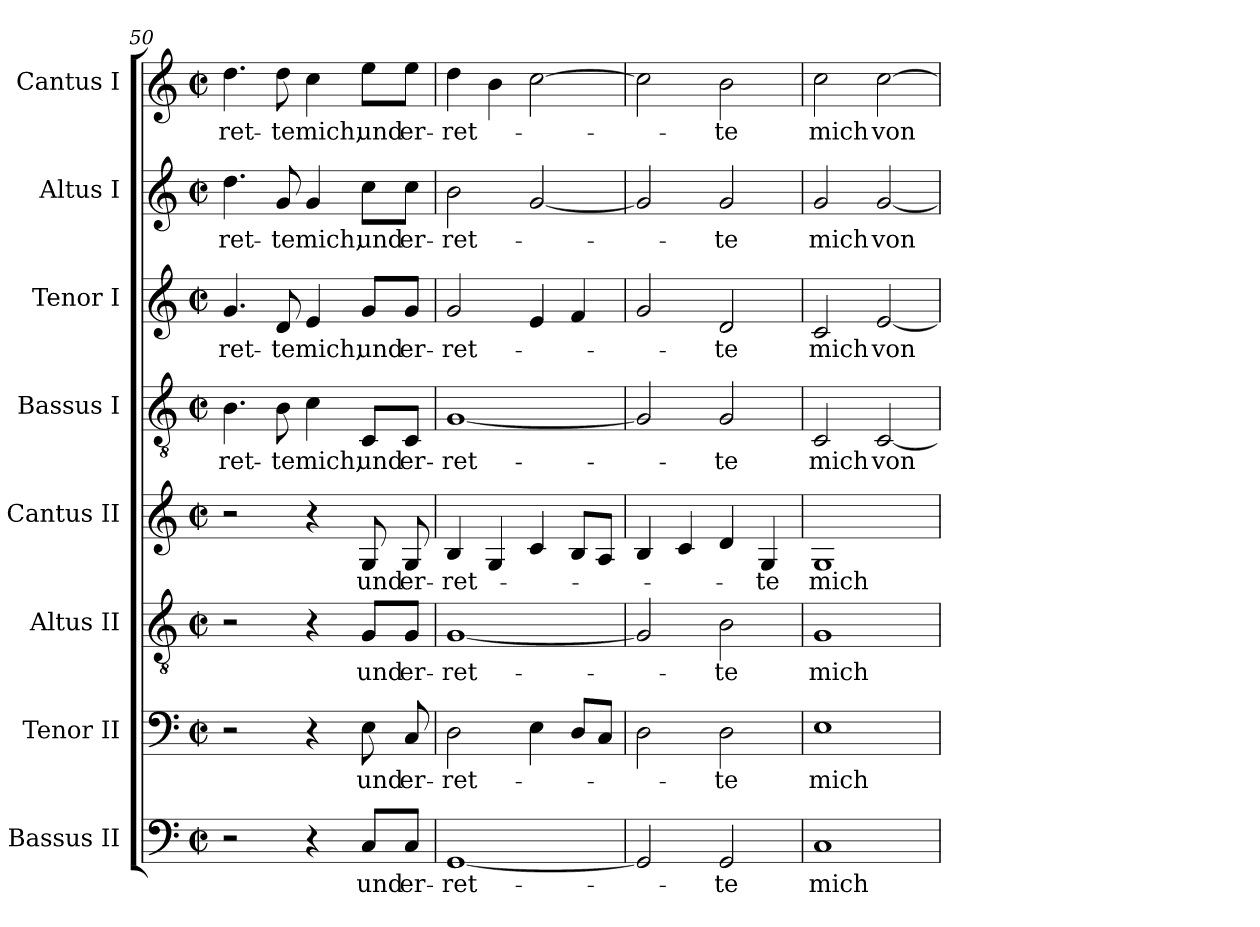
**kern	**text	**kern	**text	**kern	**text	**kern	**text	**kern	**text	**kern	**text	**kern	**text	**kern	**text
*part8	*part8	*part7	*part7	*part6	*part6	*part5	*part5	*part4	*part4	*part3	*part3	*part2	*part2	*part1	*part1
*staff8	*staff8	*staff7	*staff7	*staff6	*staff6	*staff5	*staff5	*staff4	*staff4	*staff3	*staff3	*staff2	*staff2	*staff1	*staff1
*I"Bassus II	*	*I"Tenor II	*	*I"Altus II	*	*I"Cantus II	*	*I"Bassus I	*	*I"Tenor I	*	*I"Altus I	*	*I"Cantus I	*
*I'B2	*	*I'T2	*	*I'A2	*	*I'C2	*	*I'B1	*	*I'T1	*	*I'A1	*	*I'C1	*
!!LO:LB:g=z
*clefF4	*	*clefF4	*	*clefGv2	*	*clefG2	*	*clefGv2	*	*clefG2	*	*clefG2	*	*clefG2	*
*k[]	*	*k[]	*	*k[]	*	*k[]	*	*k[]	*	*k[]	*	*k[]	*	*k[]	*
*C:	*	*C:	*	*C:	*	*C:	*	*C:	*	*C:	*	*C:	*	*C:	*
*M2/2	*	*M2/2	*	*M2/2	*	*M2/2	*	*M2/2	*	*M2/2	*	*M2/2	*	*M2/2	*
*met(c|)	*	*met(c|)	*	*met(c|)	*	*met(c|)	*	*met(c|)	*	*met(c|)	*	*met(c|)	*	*met(c|)	*
=50	=50	=50	=50	=50	=50	=50	=50	=50	=50	=50	=50	=50	=50	=50	=50
!	!	!	!	!	!	!	!	!	!LO:LY:b	!	!	!	!	!	!
!	!	!	!	!	!	!	!	!	!	!	!LO:LY:b	!	!	!	!
!	!	!	!	!	!	!	!	!	!	!	!	!	!LO:LY:b	!	!
!	!	!	!	!	!	!	!	!	!	!	!	!	!	!	!LO:LY:b
2r	.	2r	.	2r	.	2r	.	4.B\	-ret-	4.g/	-ret-	4.dd\	-ret-	4.dd\	-ret-
!	!	!	!	!	!	!	!	!	!LO:LY:b	!	!	!	!	!	!
!	!	!	!	!	!	!	!	!	!	!	!LO:LY:b	!	!	!	!
!	!	!	!	!	!	!	!	!	!	!	!	!	!LO:LY:b	!	!
!	!	!	!	!	!	!	!	!	!	!	!	!	!	!	!LO:LY:b
.	.	.	.	.	.	.	.	8B\	-te	8d/	-te	8g/	-te	8dd\	-te
!	!	!	!	!	!	!	!	!	!LO:LY:b	!	!	!	!	!	!
!	!	!	!	!	!	!	!	!	!	!	!LO:LY:b	!	!	!	!
!	!	!	!	!	!	!	!	!	!	!	!	!	!LO:LY:b	!	!
!	!	!	!	!	!	!	!	!	!	!	!	!	!	!	!LO:LY:b
4r	.	4r	.	4r	.	4r	.	4c\	mich,	4e/	mich,	4g/	mich,	4cc\	mich,
!	!LO:LY:b	!	!	!	!	!	!	!	!	!	!	!	!	!	!
!	!	!	!LO:LY:b	!	!	!	!	!	!	!	!	!	!	!	!
!	!	!	!	!	!LO:LY:b	!	!	!	!	!	!	!	!	!	!
!	!	!	!	!	!	!	!LO:LY:b	!	!	!	!	!	!	!	!
!	!	!	!	!	!	!	!	!	!LO:LY:b	!	!	!	!	!	!
!	!	!	!	!	!	!	!	!	!	!	!LO:LY:b	!	!	!	!
!	!	!	!	!	!	!	!	!	!	!	!	!	!LO:LY:b	!	!
!	!	!	!	!	!	!	!	!	!	!	!	!	!	!	!LO:LY:b
8C/L	und	8E\	und	8G/L	und	8G/	und	8C/L	und	8g/L	und	8cc\L	und	8ee\L	und
!	!LO:LY:b	!	!	!	!	!	!	!	!	!	!	!	!	!	!
!	!	!	!LO:LY:b	!	!	!	!	!	!	!	!	!	!	!	!
!	!	!	!	!	!LO:LY:b	!	!	!	!	!	!	!	!	!	!
!	!	!	!	!	!	!	!LO:LY:b	!	!	!	!	!	!	!	!
!	!	!	!	!	!	!	!	!	!LO:LY:b	!	!	!	!	!	!
!	!	!	!	!	!	!	!	!	!	!	!LO:LY:b	!	!	!	!
!	!	!	!	!	!	!	!	!	!	!	!	!	!LO:LY:b	!	!
!	!	!	!	!	!	!	!	!	!	!	!	!	!	!	!LO:LY:b
8C/J	er-	8C/	er-	8G/J	er-	8G/	er-	8C/J	er-	8g/J	er-	8cc\J	er-	8ee\J	er-
=51	=51	=51	=51	=51	=51	=51	=51	=51	=51	=51	=51	=51	=51	=51	=51
!	!LO:LY:b	!	!	!	!	!	!	!	!	!	!	!	!	!	!
!	!	!	!LO:LY:b	!	!	!	!	!	!	!	!	!	!	!	!
!	!	!	!	!	!LO:LY:b	!	!	!	!	!	!	!	!	!	!
!	!	!	!	!	!	!	!LO:LY:b	!	!	!	!	!	!	!	!
!	!	!	!	!	!	!	!	!	!LO:LY:b	!	!	!	!	!	!
!	!	!	!	!	!	!	!	!	!	!	!LO:LY:b	!	!	!	!
!	!	!	!	!	!	!	!	!	!	!	!	!	!LO:LY:b	!	!
!	!	!	!	!	!	!	!	!	!	!	!	!	!	!	!LO:LY:b
[1GG	-ret-	2D\	-ret-	[1G	-ret-	4B/	-ret-	[1G	-ret-	2g/	-ret-	2b\	-ret-	4dd\	-ret-
.	.	.	.	.	.	4G/	.	.	.	.	.	.	.	4b\	.
.	.	4E\	.	.	.	4c/	.	.	.	4e/	.	[2g/	.	[2cc\	.
.	.	8D/L	.	.	.	8B/L	.	.	.	4f/	.	.	.	.	.
.	.	8C/J	.	.	.	8A/J	.	.	.	.	.	.	.	.	.
=52	=52	=52	=52	=52	=52	=52	=52	=52	=52	=52	=52	=52	=52	=52	=52
2GG/]	.	2D\	.	2G/]	.	4B/	.	2G/]	.	2g/	.	2g/]	.	2cc\]	.
.	.	.	.	.	.	4c/	.	.	.	.	.	.	.	.	.
!	!LO:LY:b	!	!	!	!	!	!	!	!	!	!	!	!	!	!
!	!	!	!LO:LY:b	!	!	!	!	!	!	!	!	!	!	!	!
!	!	!	!	!	!LO:LY:b	!	!	!	!	!	!	!	!	!	!
!	!	!	!	!	!	!	!	!	!LO:LY:b	!	!	!	!	!	!
!	!	!	!	!	!	!	!	!	!	!	!LO:LY:b	!	!	!	!
!	!	!	!	!	!	!	!	!	!	!	!	!	!LO:LY:b	!	!
!	!	!	!	!	!	!	!	!	!	!	!	!	!	!	!LO:LY:b
2GG/	-te	2D\	-te	2B\	-te	4d/	.	2G/	-te	2d/	-te	2g/	-te	2b\	-te
!	!	!	!	!	!	!	!LO:LY:b	!	!	!	!	!	!	!	!
.	.	.	.	.	.	4G/	-te	.	.	.	.	.	.	.	.
=53	=53	=53	=53	=53	=53	=53	=53	=53	=53	=53	=53	=53	=53	=53	=53
!	!LO:LY:b	!	!	!	!	!	!	!	!	!	!	!	!	!	!
!	!	!	!LO:LY:b	!	!	!	!	!	!	!	!	!	!	!	!
!	!	!	!	!	!LO:LY:b	!	!	!	!	!	!	!	!	!	!
!	!	!	!	!	!	!	!LO:LY:b	!	!	!	!	!	!	!	!
!	!	!	!	!	!	!	!	!	!LO:LY:b	!	!	!	!	!	!
!	!	!	!	!	!	!	!	!	!	!	!LO:LY:b	!	!	!	!
!	!	!	!	!	!	!	!	!	!	!	!	!	!LO:LY:b	!	!
!	!	!	!	!	!	!	!	!	!	!	!	!	!	!	!LO:LY:b
1C	mich	1E	mich	1G	mich	1G	mich	2C/	mich	2c/	mich	2g/	mich	2cc\	mich
!	!	!	!	!	!	!	!	!	!LO:LY:b	!	!	!	!	!	!
!	!	!	!	!	!	!	!	!	!	!	!LO:LY:b	!	!	!	!
!	!	!	!	!	!	!	!	!	!	!	!	!	!LO:LY:b	!	!
!	!	!	!	!	!	!	!	!	!	!	!	!	!	!	!LO:LY:b
.	.	.	.	.	.	.	.	[2C/	von	[2e/	von	[2g/	von	[2cc\	von
=	=	=	=	=	=	=	=	=	=	=	=	=	=	=	=
*-	*-	*-	*-	*-	*-	*-	*-	*-	*-	*-	*-	*-	*-	*-	*-
